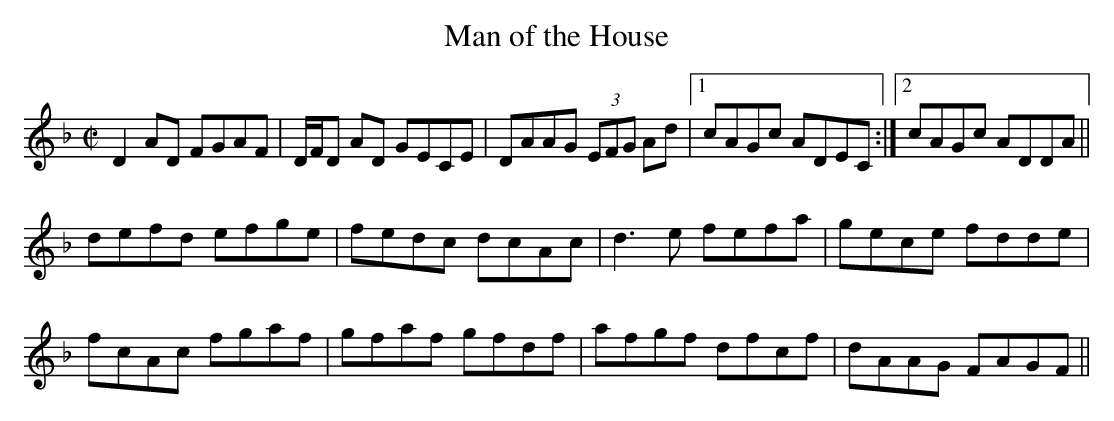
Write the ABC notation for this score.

X:1
T:Man of the House
M:C|
L:1/8
K:DMin
D2AD FGAF|D/2F/2D AD GECE|DAAG (3EFG Ad|1cAGc ADEC:|2cAGc ADDA||
!defd efge|fedc dcAc|d3e fefa|gece fdde|
!fcAc fgaf|gfaf gfdf|afgf dfcf|dAAG FAGF||
